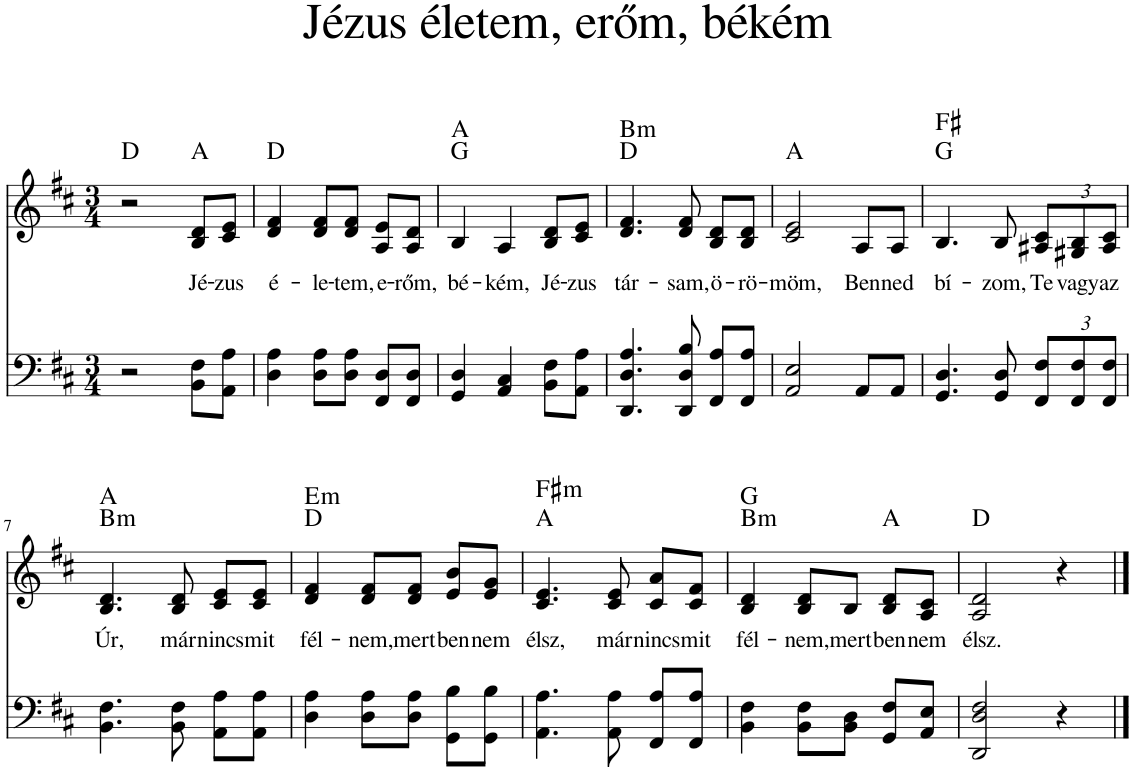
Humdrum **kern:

**kern	**kern	**text	**harte
*part2	*part1	*part1	*part1
*staff2	*staff1	*staff1	*
*I"Voice	*I"Voice	*	*
*clefF4	*clefG2	*	*
*k[f#c#]	*k[f#c#]	*	*
*M3/4	*M3/4	*	*
=1	=1	=1	=1
2r	2r	.	D:maj
!	!	!LO:LY:b	!
8BB\ 8F#\L	8B/ 8d/L	Jé-	A:maj
!	!	!LO:LY:b	!
8AA\ 8A\J	8c#/ 8e/J	-zus	.
=2	=2	=2	=2
!	!	!LO:LY:b	!
4D\ 4A\	4d/ 4f#/	é-	D:maj
!	!	!LO:LY:b	!
8D\ 8A\L	8d/ 8f#/L	-le-	.
!	!	!LO:LY:b	!
8D\ 8A\J	8d/ 8f#/J	-tem,	.
!	!	!LO:LY:b	!
8FF#/ 8D/L	8A/ 8e/L	e-	.
!	!	!LO:LY:b	!
8FF#/ 8D/J	8A/ 8d/J	-rőm,	.
=3	=3	=3	=3
!	!	!LO:LY:b	!
4GG/ 4D/	4B/	bé-	G:maj A:maj
!	!	!LO:LY:b	!
4AA/ 4C#/	4A/	-kém,	.
!	!	!LO:LY:b	!
8BB\ 8F#\L	8B/ 8d/L	Jé-	.
!	!	!LO:LY:b	!
8AA\ 8A\J	8c#/ 8e/J	-zus	.
=4	=4	=4	=4
!	!	!LO:LY:b	!LO:H:n=2:kt=m
4.DD/ 4.D/ 4.A/	4.d/ 4.f#/	tár-	D:maj B:min
!	!	!LO:LY:b	!
8DD/ 8D/ 8B/	8d/ 8f#/	-sam,	.
!	!	!LO:LY:b	!
8FF#/ 8A/L	8B/ 8d/L	ö-	.
!	!	!LO:LY:b	!
8FF#/ 8A/J	8B/ 8d/J	-rö-	.
=5	=5	=5	=5
!	!	!LO:LY:b	!
2AA/ 2E/	2c#/ 2e/	möm,	A:maj
!	!	!LO:LY:b	!
8AA/L	8A/L	Ben-	.
!	!	!LO:LY:b	!
8AA/J	8A/J	ned	.
=6	=6	=6	=6
!	!	!LO:LY:b	!
4.GG/ 4.D/	4.B/	bí-	G:maj F#:maj
!	!	!LO:LY:b	!
8GG/ 8D/	8B/	-zom,	.
*Xbrackettup	*Xbrackettup	*	*
!	!	!LO:LY:b	!
12FF#/ 12F#/L	12A#X/ 12c#/L	Te	.
!	!	!LO:LY:b	!
12FF#/ 12F#/	12G#X/ 12B/	vagy	.
!	!	!LO:LY:b	!
12FF#/ 12F#/J	12A#/ 12c#/J	az	.
!!LO:LB:g=z
=7	=7	=7	=7
!	!	!LO:LY:b	!LO:H:n=1:kt=m
4.BB\ 4.F#\	4.B/ 4.d/	Úr,	B:min A:maj
!	!	!LO:LY:b	!
8BB\ 8F#\	8B/ 8d/	már	.
!	!	!LO:LY:b	!
8AA\ 8A\L	8c#/ 8e/L	nincs	.
!	!	!LO:LY:b	!
8AA\ 8A\J	8c#/ 8e/J	mit	.
=8	=8	=8	=8
!	!	!LO:LY:b	!LO:H:n=2:kt=m
4D\ 4A\	4d/ 4f#/	fél-	D:maj E:min
!	!	!LO:LY:b	!
8D\ 8A\L	8d/ 8f#/L	-nem,	.
!	!	!LO:LY:b	!
8D\ 8A\J	8d/ 8f#/J	mert	.
!	!	!LO:LY:b	!
8GG\ 8B\L	8e/ 8b/L	ben-	.
!	!	!LO:LY:b	!
8GG\ 8B\J	8e/ 8g/J	-nem	.
=9	=9	=9	=9
!	!	!LO:LY:b	!LO:H:n=2:kt=m
4.AA\ 4.A\	4.c#/ 4.e/	élsz,	A:maj F#:min
!	!	!LO:LY:b	!
8AA\ 8A\	8c#/ 8e/	már	.
!	!	!LO:LY:b	!
8FF#/ 8A/L	8c#/ 8a/L	nincs	.
!	!	!LO:LY:b	!
8FF#/ 8A/J	8c#/ 8f#/J	mit	.
=10	=10	=10	=10
!	!	!LO:LY:b	!LO:H:n=1:kt=m
4BB\ 4F#\	4B/ 4d/	fél-	B:min G:maj
!	!	!LO:LY:b	!
8BB\ 8F#\L	8B/ 8d/L	-nem,	.
!	!	!LO:LY:b	!
8BB\ 8D\J	8B/J	mert	.
!	!	!LO:LY:b	!
8GG/ 8F#/L	8B/ 8d/L	ben-	A:maj
!	!	!LO:LY:b	!
8AA/ 8E/J	8A/ 8c#/J	-nem	.
=11	=11	=11	=11
!	!	!LO:LY:b	!
2DD/ 2D/ 2F#/	2A/ 2d/	élsz.	D:maj
4r	4r	.	.
==	==	==	==
*-	*-	*-	*-
